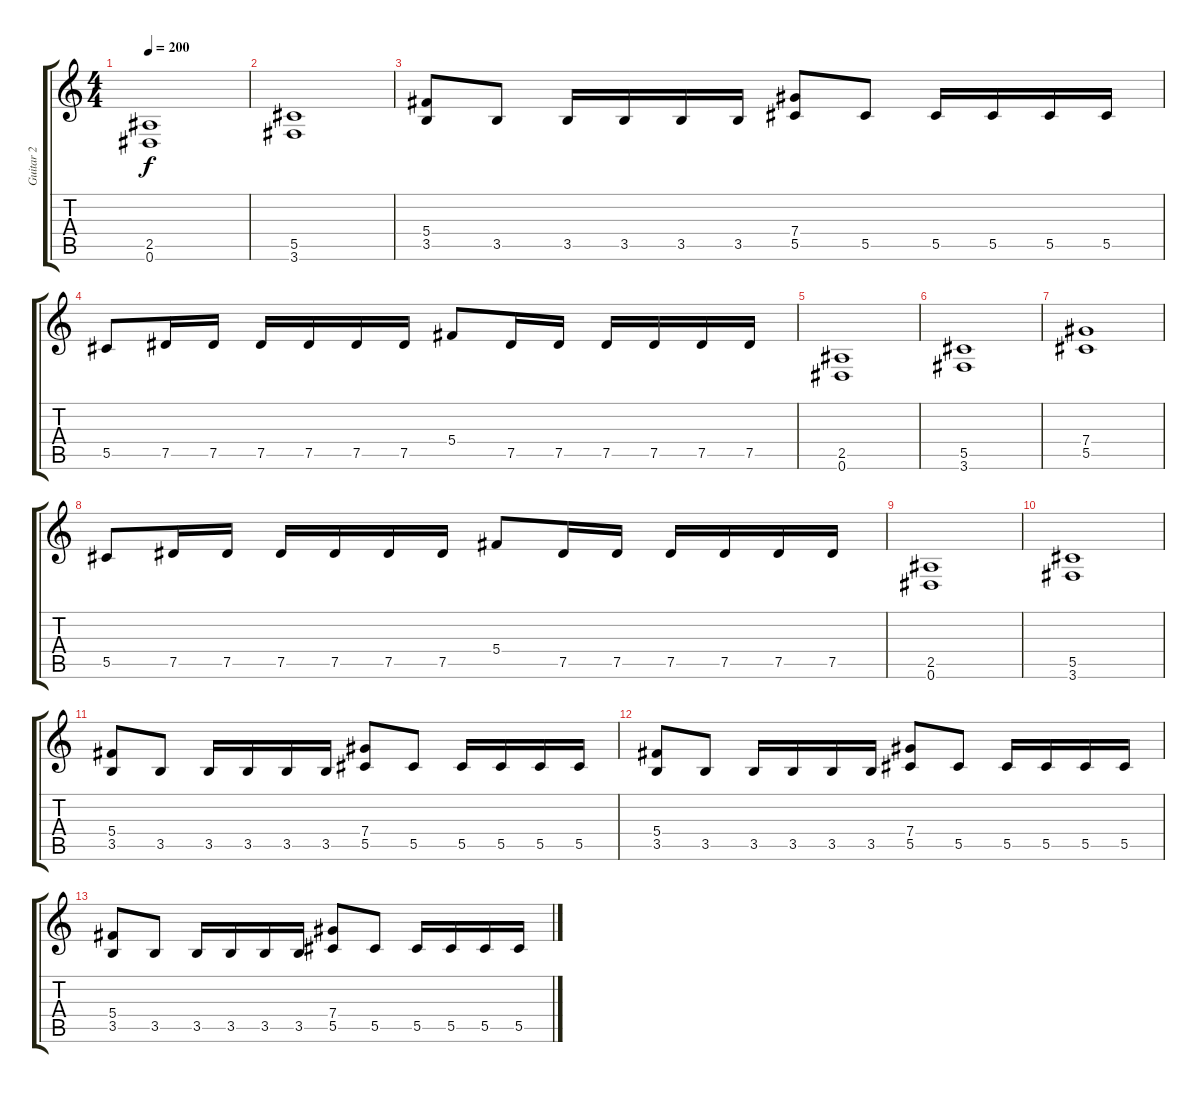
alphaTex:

\track ("Guitar 2" "Guitar 2") {instrument distortionguitar}
\staff {score tabs}
\tuning (Eb4 Bb3 Gb3 Db3 Ab2 Eb2) {hide}
\ts (4 4)
\tempo 200
\clef g2
\ks c
(2.5 0.6).1{dy f} |
(5.5 3.6).1 |
(5.4 3.5).8 3.5.8 3.5.16 3.5.16 3.5.16 3.5.16 (7.4 5.5).8 5.5.8 5.5.16 5.5.16 5.5.16 5.5.16 |
5.5.8 7.5.16 7.5.16 7.5.16 7.5.16 7.5.16 7.5.16 5.4.8 7.5.16 7.5.16 7.5.16 7.5.16 7.5.16 7.5.16 |
(2.5 0.6).1 |
(5.5 3.6).1 |
(7.4 5.5).1 |
5.5.8 7.5.16 7.5.16 7.5.16 7.5.16 7.5.16 7.5.16 5.4.8 7.5.16 7.5.16 7.5.16 7.5.16 7.5.16 7.5.16 |
(2.5 0.6).1 |
(5.5 3.6).1 |
(5.4 3.5).8 3.5.8 3.5.16 3.5.16 3.5.16 3.5.16 (7.4 5.5).8 5.5.8 5.5.16 5.5.16 5.5.16 5.5.16 |
(5.4 3.5).8 3.5.8 3.5.16 3.5.16 3.5.16 3.5.16 (7.4 5.5).8 5.5.8 5.5.16 5.5.16 5.5.16 5.5.16 |
(5.4 3.5).8 3.5.8 3.5.16 3.5.16 3.5.16 3.5.16 (7.4 5.5).8 5.5.8 5.5.16 5.5.16 5.5.16 5.5.16
